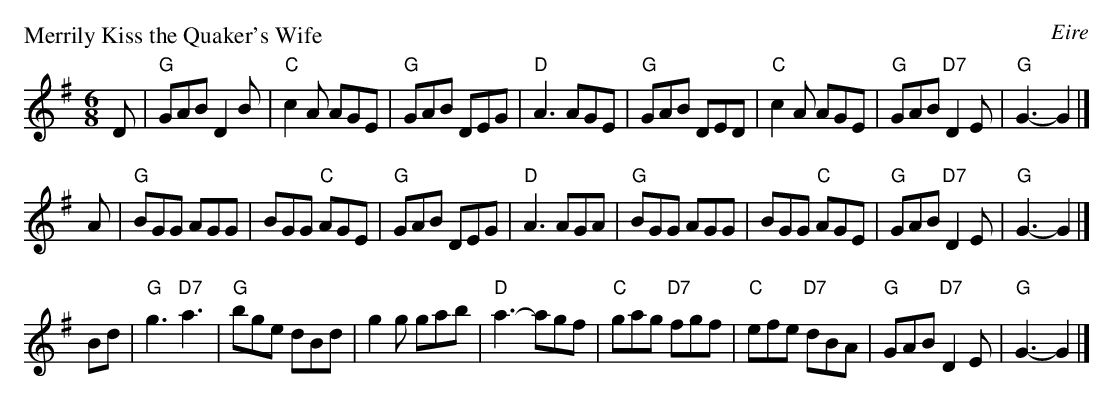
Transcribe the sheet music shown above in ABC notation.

X:1
P: Merrily Kiss the Quaker's Wife
O: Eire
M: 6/8
L: 1/8
K: G
 D | "G"GAB D2B | "C"c2A AGE | "G"GAB DEG | "D"A3 AGE \
   | "G"GAB DED | "C"c2A AGE | "G"GAB "D7"D2E | "G"G3- G2 |]
 A | "G"BGG AGG | BGG "C"AGE | "G"GAB DEG | "D"A3 AGA \
   | "G"BGG AGG | BGG "C"AGE | "G"GAB "D7"D2E | "G"G3- G2 |]
Bd | "G"g3 "D7"a3 | "G"bge dBd | g2g gab | "D"a3- agf \
   | "C"gag "D7"fgf | "C"efe "D7"dBA | "G"GAB "D7"D2E | "G"G3- G2 |]
